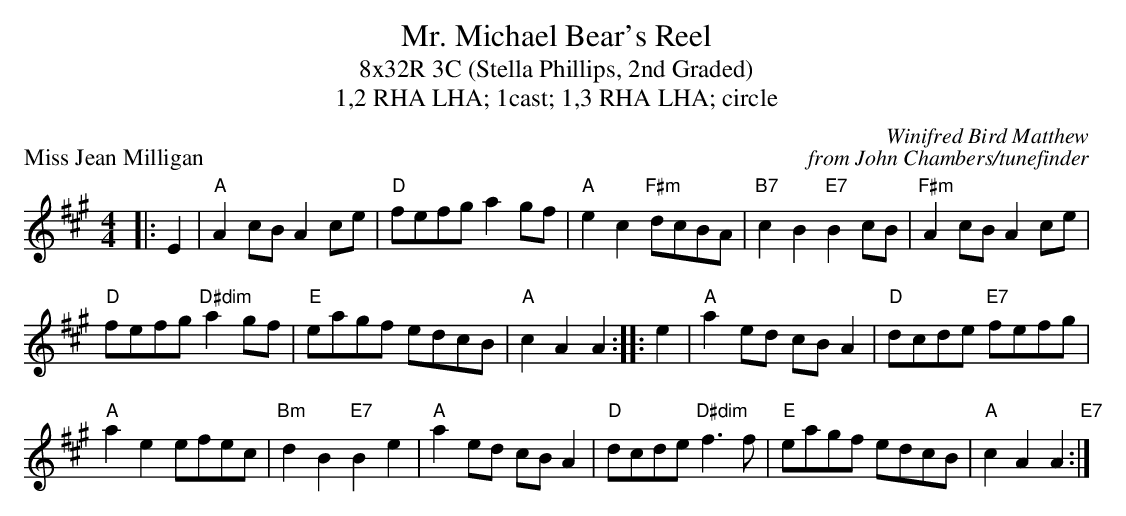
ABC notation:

X:1
T: Mr. Michael Bear's Reel
T: 8x32R 3C (Stella Phillips, 2nd Graded)
T: 1,2 RHA LHA; 1cast; 1,3 RHA LHA; circle
P: Miss Jean Milligan
C: Winifred Bird Matthew
C: from John Chambers/tunefinder
M: 4/4
L: 1/8
K: A
|: E2 |"A"A2cB A2ce | "D"fefg a2gf | "A"e2c2 "F#m"dcBA | "B7"c2B2 "E7"B2cB |"F#m"A2cB A2ce |
 "D"fefg "D#dim"a2gf | "E"eagf edcB | "A"c2A2 A2 :||: e2 |"A"a2ed cBA2 | "D"dcde "E7"fefg |
 "A"a2e2 efec | "Bm"d2B2 "E7"B2e2 |"A"a2ed cBA2 | "D"dcde "D#dim"f3f | "E"eagf edcB | "A"c2A2 A2"E7"  :|
